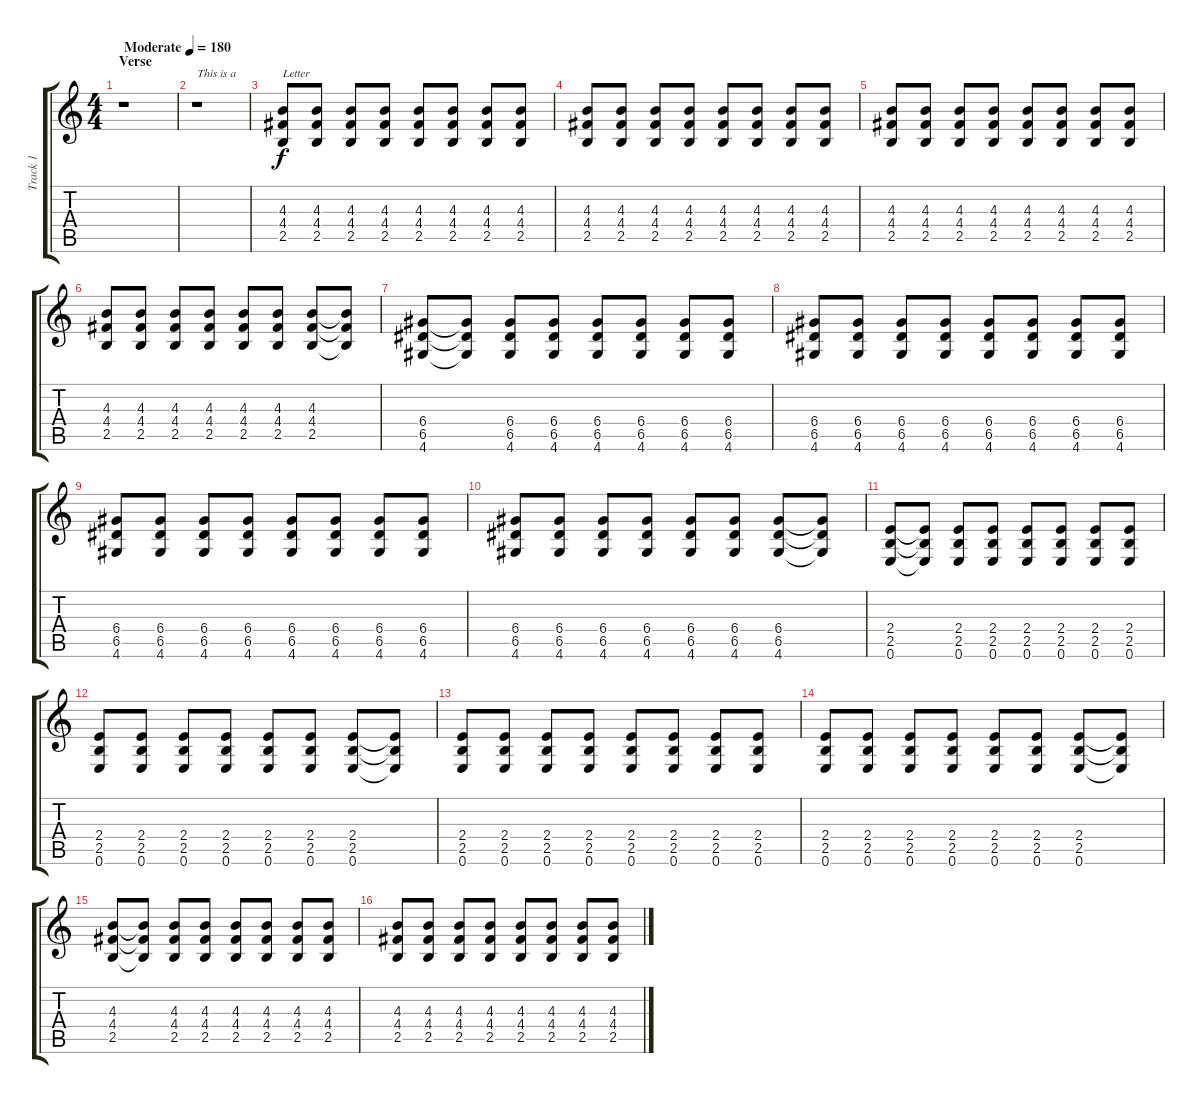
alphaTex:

\track ("Track 1" "Track 1") {instrument distortionguitar}
\staff {score tabs}
\tuning (E4 B3 G3 D3 A2 E2) {hide}
\ts (4 4)
\section ("" "Verse")
\tempo (180 "Moderate")
\clef g2
\ks c
r.1{dy f instrument distortionguitar} |
r.1{txt "This is a"} |
(4.3 4.4 2.5).8{txt "Letter"} (4.3 4.4 2.5).8 (4.3 4.4 2.5).8 (4.3 4.4 2.5).8 (4.3 4.4 2.5).8 (4.3 4.4 2.5).8 (4.3 4.4 2.5).8 (4.3 4.4 2.5).8 |
(4.3 4.4 2.5).8 (4.3 4.4 2.5).8 (4.3 4.4 2.5).8 (4.3 4.4 2.5).8 (4.3 4.4 2.5).8 (4.3 4.4 2.5).8 (4.3 4.4 2.5).8 (4.3 4.4 2.5).8 |
(4.3 4.4 2.5).8 (4.3 4.4 2.5).8 (4.3 4.4 2.5).8 (4.3 4.4 2.5).8 (4.3 4.4 2.5).8 (4.3 4.4 2.5).8 (4.3 4.4 2.5).8 (4.3 4.4 2.5).8 |
(4.3 4.4 2.5).8 (4.3 4.4 2.5).8 (4.3 4.4 2.5).8 (4.3 4.4 2.5).8 (4.3 4.4 2.5).8 (4.3 4.4 2.5).8 (4.3 4.4 2.5).8 (4.3{t} 4.4{t} 2.5{t}).8 |
(6.4 6.5 4.6).8 (6.4{t} 6.5{t} 4.6{t}).8 (6.4 6.5 4.6).8 (6.4 6.5 4.6).8 (6.4 6.5 4.6).8 (6.4 6.5 4.6).8 (6.4 6.5 4.6).8 (6.4 6.5 4.6).8 |
(6.4 6.5 4.6).8 (6.4 6.5 4.6).8 (6.4 6.5 4.6).8 (6.4 6.5 4.6).8 (6.4 6.5 4.6).8 (6.4 6.5 4.6).8 (6.4 6.5 4.6).8 (6.4 6.5 4.6).8 |
(6.4 6.5 4.6).8 (6.4 6.5 4.6).8 (6.4 6.5 4.6).8 (6.4 6.5 4.6).8 (6.4 6.5 4.6).8 (6.4 6.5 4.6).8 (6.4 6.5 4.6).8 (6.4 6.5 4.6).8 |
(6.4 6.5 4.6).8 (6.4 6.5 4.6).8 (6.4 6.5 4.6).8 (6.4 6.5 4.6).8 (6.4 6.5 4.6).8 (6.4 6.5 4.6).8 (6.4 6.5 4.6).8 (6.4{t} 6.5{t} 4.6{t}).8 |
(2.4 2.5 0.6).8 (2.4{t} 2.5{t} 0.6{t}).8 (2.4 2.5 0.6).8 (2.4 2.5 0.6).8 (2.4 2.5 0.6).8 (2.4 2.5 0.6).8 (2.4 2.5 0.6).8 (2.4 2.5 0.6).8 |
(2.4 2.5 0.6).8 (2.4 2.5 0.6).8 (2.4 2.5 0.6).8 (2.4 2.5 0.6).8 (2.4 2.5 0.6).8 (2.4 2.5 0.6).8 (2.4 2.5 0.6).8 (2.4{t} 2.5{t} 0.6{t}).8 |
(2.4 2.5 0.6).8 (2.4 2.5 0.6).8 (2.4 2.5 0.6).8 (2.4 2.5 0.6).8 (2.4 2.5 0.6).8 (2.4 2.5 0.6).8 (2.4 2.5 0.6).8 (2.4 2.5 0.6).8 |
(2.4 2.5 0.6).8 (2.4 2.5 0.6).8 (2.4 2.5 0.6).8 (2.4 2.5 0.6).8 (2.4 2.5 0.6).8 (2.4 2.5 0.6).8 (2.4 2.5 0.6).8 (2.4{t} 2.5{t} 0.6{t}).8 |
(4.3 4.4 2.5).8 (4.3{t} 4.4{t} 2.5{t}).8 (4.3 4.4 2.5).8 (4.3 4.4 2.5).8 (4.3 4.4 2.5).8 (4.3 4.4 2.5).8 (4.3 4.4 2.5).8 (4.3 4.4 2.5).8 |
(4.3 4.4 2.5).8 (4.3 4.4 2.5).8 (4.3 4.4 2.5).8 (4.3 4.4 2.5).8 (4.3 4.4 2.5).8 (4.3 4.4 2.5).8 (4.3 4.4 2.5).8 (4.3 4.4 2.5).8
